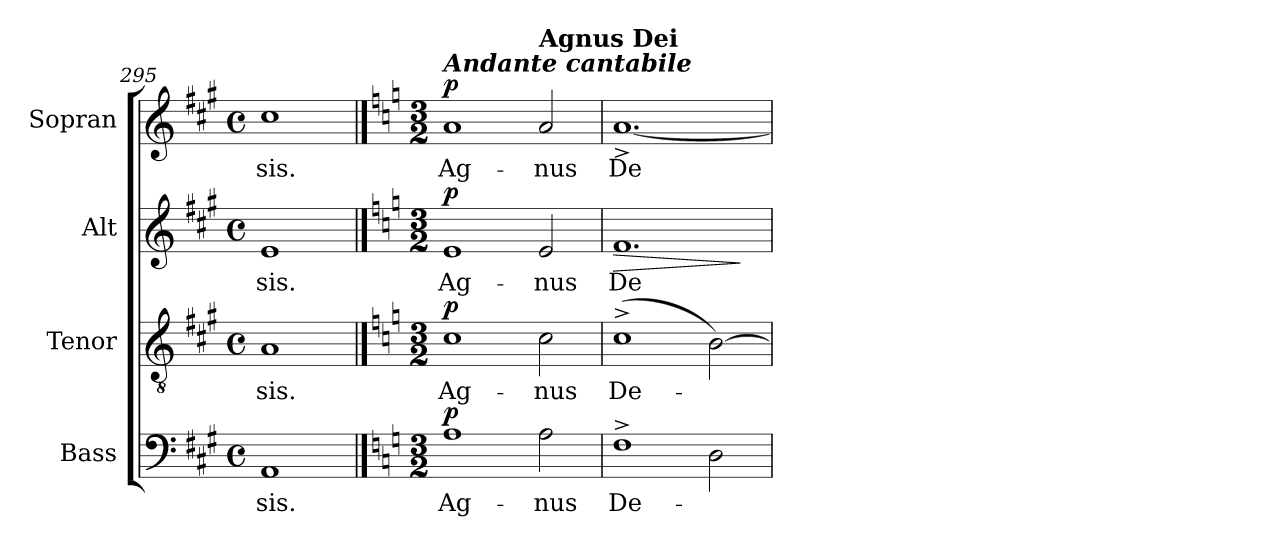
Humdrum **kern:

**kern	**text	**dynam	**kern	**text	**dynam	**kern	**text	**dynam	**kern	**text	**dynam
*part4	*part4	*part4	*part3	*part3	*part3	*part2	*part2	*part2	*part1	*part1	*part1
*staff4	*staff4	*staff4	*staff3	*staff3	*staff3	*staff2	*staff2	*staff2	*staff1	*staff1	*staff1
*I"Bass	*	*	*I"Tenor	*	*	*I"Alt	*	*	*I"Sopran	*	*
*I'B.	*	*	*I'T.	*	*	*I'A.	*	*	*I'S.	*	*
*clefF4	*	*	*clefGv2	*	*	*clefG2	*	*	*clefG2	*	*
*k[f#c#g#]	*	*	*k[f#c#g#]	*	*	*k[f#c#g#]	*	*	*k[f#c#g#]	*	*
*A:	*	*	*A:	*	*	*A:	*	*	*A:	*	*
*M4/4	*	*	*M4/4	*	*	*M4/4	*	*	*M4/4	*	*
*met(c)	*	*	*met(c)	*	*	*met(c)	*	*	*met(c)	*	*
=295	=295	=295	=295	=295	=295	=295	=295	=295	=295	=295	=295
!	!LO:LY:b	!	!	!LO:LY:b	!	!	!LO:LY:b	!	!	!LO:LY:b	!
1AA	-sis.	.	1A	-sis.	.	1e	-sis.	.	1cc#	-sis.	.
!!LO:PB:g=z
==296	==296	==296	==296	==296	==296	==296	==296	==296	==296	==296	==296
*k[]	*	*	*k[]	*	*	*k[]	*	*	*k[]	*	*
*C:	*	*	*C:	*	*	*C:	*	*	*C:	*	*
*M3/2	*	*	*M3/2	*	*	*M3/2	*	*	*M3/2	*	*
!	!	!	!	!	!	!	!	!	!LO:TX:a:Bi:t=Andante cantabile	!	!
!	!LO:LY:b	!LO:DY:a	!	!LO:LY:b	!LO:DY:a	!	!LO:LY:b	!LO:DY:a	!	!LO:LY:b	!LO:DY:a
1A	Ag-	p	1c	Ag-	p	1e	Ag-	p	1a	Ag-	p
!	!	!	!	!	!	!	!	!	!LO:TX:a:B:t=Agnus Dei	!	!
!	!LO:LY:b	!	!	!LO:LY:b	!	!	!LO:LY:b	!	!	!LO:LY:b	!
2A\	-nus	.	2c\	-nus	.	2e/	-nus	.	2a/	-nus	.
=297	=297	=297	=297	=297	=297	=297	=297	=297	=297	=297	=297
!	!LO:LY:b	!	!	!LO:LY:b	!	!	!LO:LY:b	!LO:HP:b	!	!LO:LY:b	!
1F^>	De-	.	(>1c^>	De-	.	1.f	De-	>	[1.a^>	De-	.
2D\	.	.	[2B\)	.	.	.	.	.	.	.	.
.	.	.	.	.	.	.	.	]	.	.	.
=	=	=	=	=	=	=	=	=	=	=	=
*-	*-	*-	*-	*-	*-	*-	*-	*-	*-	*-	*-
